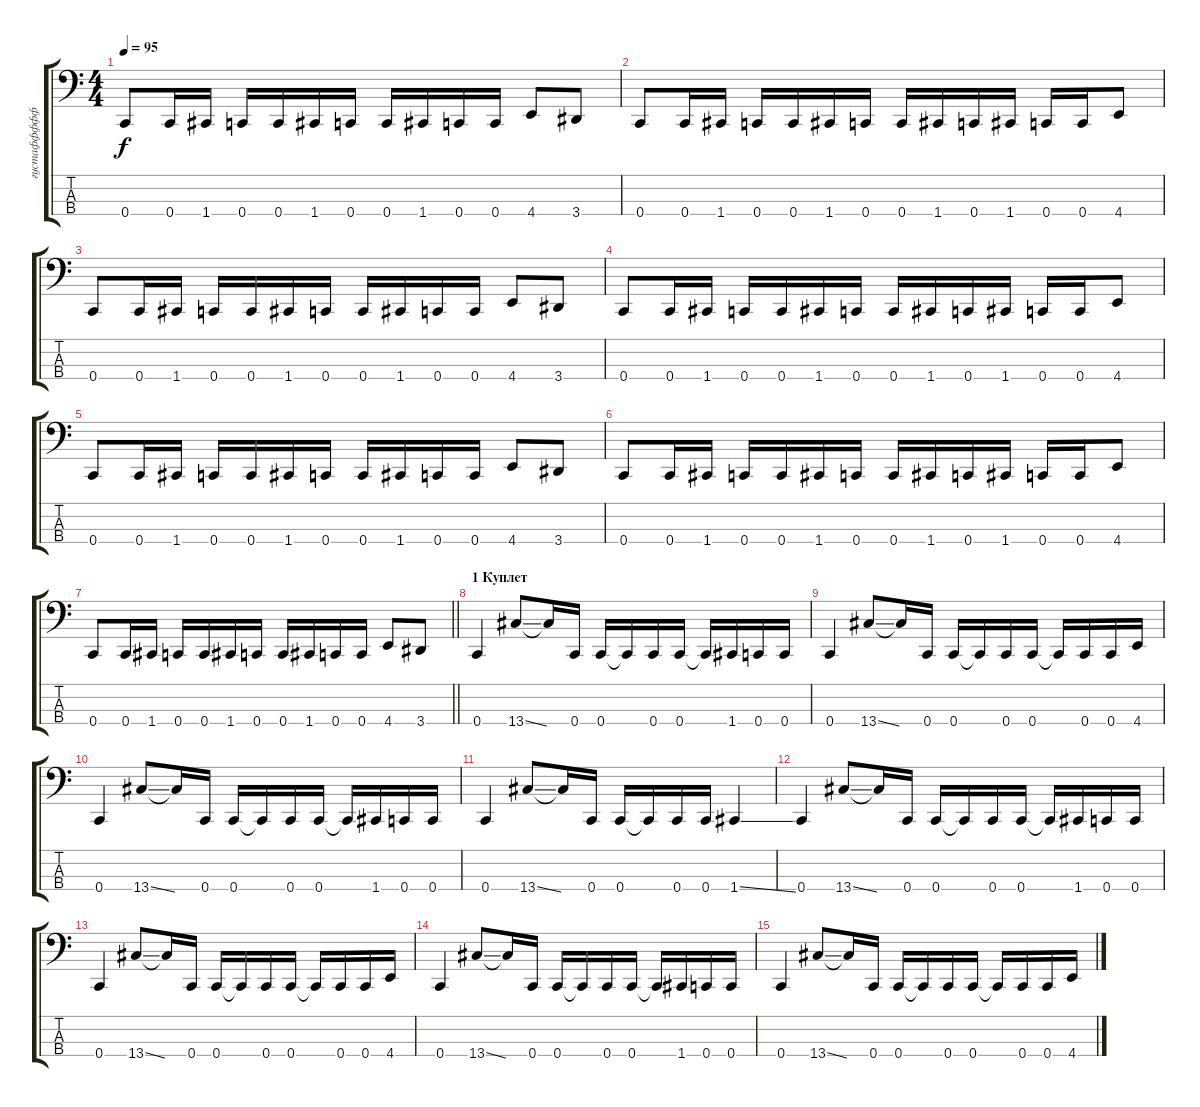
\track ("густафффффф" "густаффффф") {instrument slapbass1}
\staff {score tabs}
\tuning (F2 C2 G1 C1) {hide}
\ts (4 4)
\tempo 95
\clef f4
\ks c
0.4.8{dy f} 0.4.16 1.4.16 0.4.16 0.4.16 1.4.16 0.4.16 0.4.16 1.4.16 0.4.16 0.4.16 4.4.8 3.4.8 |
0.4.8 0.4.16 1.4.16 0.4.16 0.4.16 1.4.16 0.4.16 0.4.16 1.4.16 0.4.16 1.4.16 0.4.16 0.4.16 4.4.8 |
0.4.8 0.4.16 1.4.16 0.4.16 0.4.16 1.4.16 0.4.16 0.4.16 1.4.16 0.4.16 0.4.16 4.4.8 3.4.8 |
0.4.8 0.4.16 1.4.16 0.4.16 0.4.16 1.4.16 0.4.16 0.4.16 1.4.16 0.4.16 1.4.16 0.4.16 0.4.16 4.4.8 |
0.4.8 0.4.16 1.4.16 0.4.16 0.4.16 1.4.16 0.4.16 0.4.16 1.4.16 0.4.16 0.4.16 4.4.8 3.4.8 |
0.4.8 0.4.16 1.4.16 0.4.16 0.4.16 1.4.16 0.4.16 0.4.16 1.4.16 0.4.16 1.4.16 0.4.16 0.4.16 4.4.8 |
\barLineRight lightlight
0.4.8 0.4.16 1.4.16 0.4.16 0.4.16 1.4.16 0.4.16 0.4.16 1.4.16 0.4.16 0.4.16 4.4.8 3.4.8 |
\section ("" "1 Куплет")
0.4.4 13.4{ss}.8 13.4{t}.16 0.4.16 0.4.16 0.4{t}.16 0.4.16 0.4.16 0.4{t}.16 1.4.16 0.4.16 0.4.16 |
0.4.4 13.4{ss}.8 13.4{t}.16 0.4.16 0.4.16 0.4{t}.16 0.4.16 0.4.16 0.4{t}.16 0.4.16 0.4.16 4.4.16 |
0.4.4 13.4{ss}.8 13.4{t}.16 0.4.16 0.4.16 0.4{t}.16 0.4.16 0.4.16 0.4{t}.16 1.4.16 0.4.16 0.4.16 |
0.4.4 13.4{ss}.8 13.4{t}.16 0.4.16 0.4.16 0.4{t}.16 0.4.16 0.4.16 1.4{ss}.4 |
0.4.4 13.4{ss}.8 13.4{t}.16 0.4.16 0.4.16 0.4{t}.16 0.4.16 0.4.16 0.4{t}.16 1.4.16 0.4.16 0.4.16 |
0.4.4 13.4{ss}.8 13.4{t}.16 0.4.16 0.4.16 0.4{t}.16 0.4.16 0.4.16 0.4{t}.16 0.4.16 0.4.16 4.4.16 |
0.4.4 13.4{ss}.8 13.4{t}.16 0.4.16 0.4.16 0.4{t}.16 0.4.16 0.4.16 0.4{t}.16 1.4.16 0.4.16 0.4.16 |
0.4.4 13.4{ss}.8 13.4{t}.16 0.4.16 0.4.16 0.4{t}.16 0.4.16 0.4.16 0.4{t}.16 0.4.16 0.4.16 4.4.16
